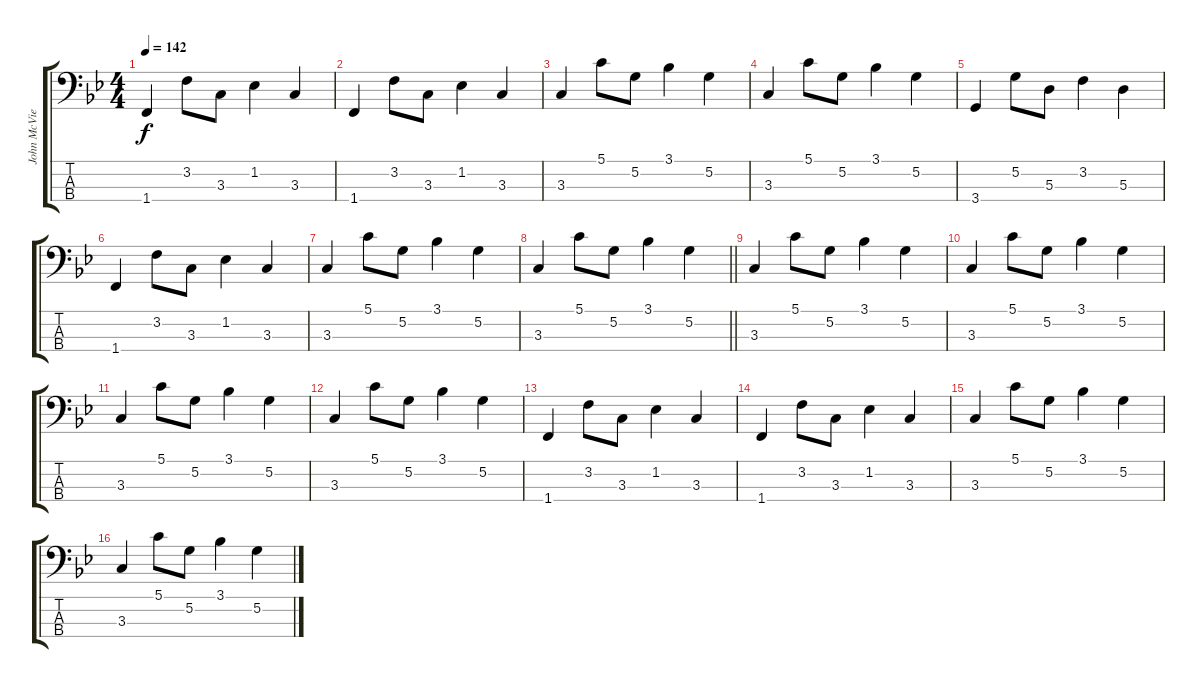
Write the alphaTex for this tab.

\track ("John McVie - Bass" "John McVie") {instrument electricbassfinger}
\staff {score tabs}
\tuning (G2 D2 A1 E1) {hide}
\ts (4 4)
\tempo 142
\clef f4
\ks bb
1.4.4{dy f} 3.2.8 3.3.8 1.2.4 3.3.4 |
1.4.4 3.2.8 3.3.8 1.2.4 3.3.4 |
3.3.4 5.1.8 5.2.8 3.1.4 5.2.4 |
3.3.4 5.1.8 5.2.8 3.1.4 5.2.4 |
3.4.4 5.2.8 5.3.8 3.2.4 5.3.4 |
1.4.4 3.2.8 3.3.8 1.2.4 3.3.4 |
3.3.4 5.1.8 5.2.8 3.1.4 5.2.4 |
\barLineRight lightlight
3.3.4 5.1.8 5.2.8 3.1.4 5.2.4 |
3.3.4 5.1.8 5.2.8 3.1.4 5.2.4 |
3.3.4 5.1.8 5.2.8 3.1.4 5.2.4 |
3.3.4 5.1.8 5.2.8 3.1.4 5.2.4 |
3.3.4 5.1.8 5.2.8 3.1.4 5.2.4 |
1.4.4 3.2.8 3.3.8 1.2.4 3.3.4 |
1.4.4 3.2.8 3.3.8 1.2.4 3.3.4 |
3.3.4 5.1.8 5.2.8 3.1.4 5.2.4 |
3.3.4 5.1.8 5.2.8 3.1.4 5.2.4
